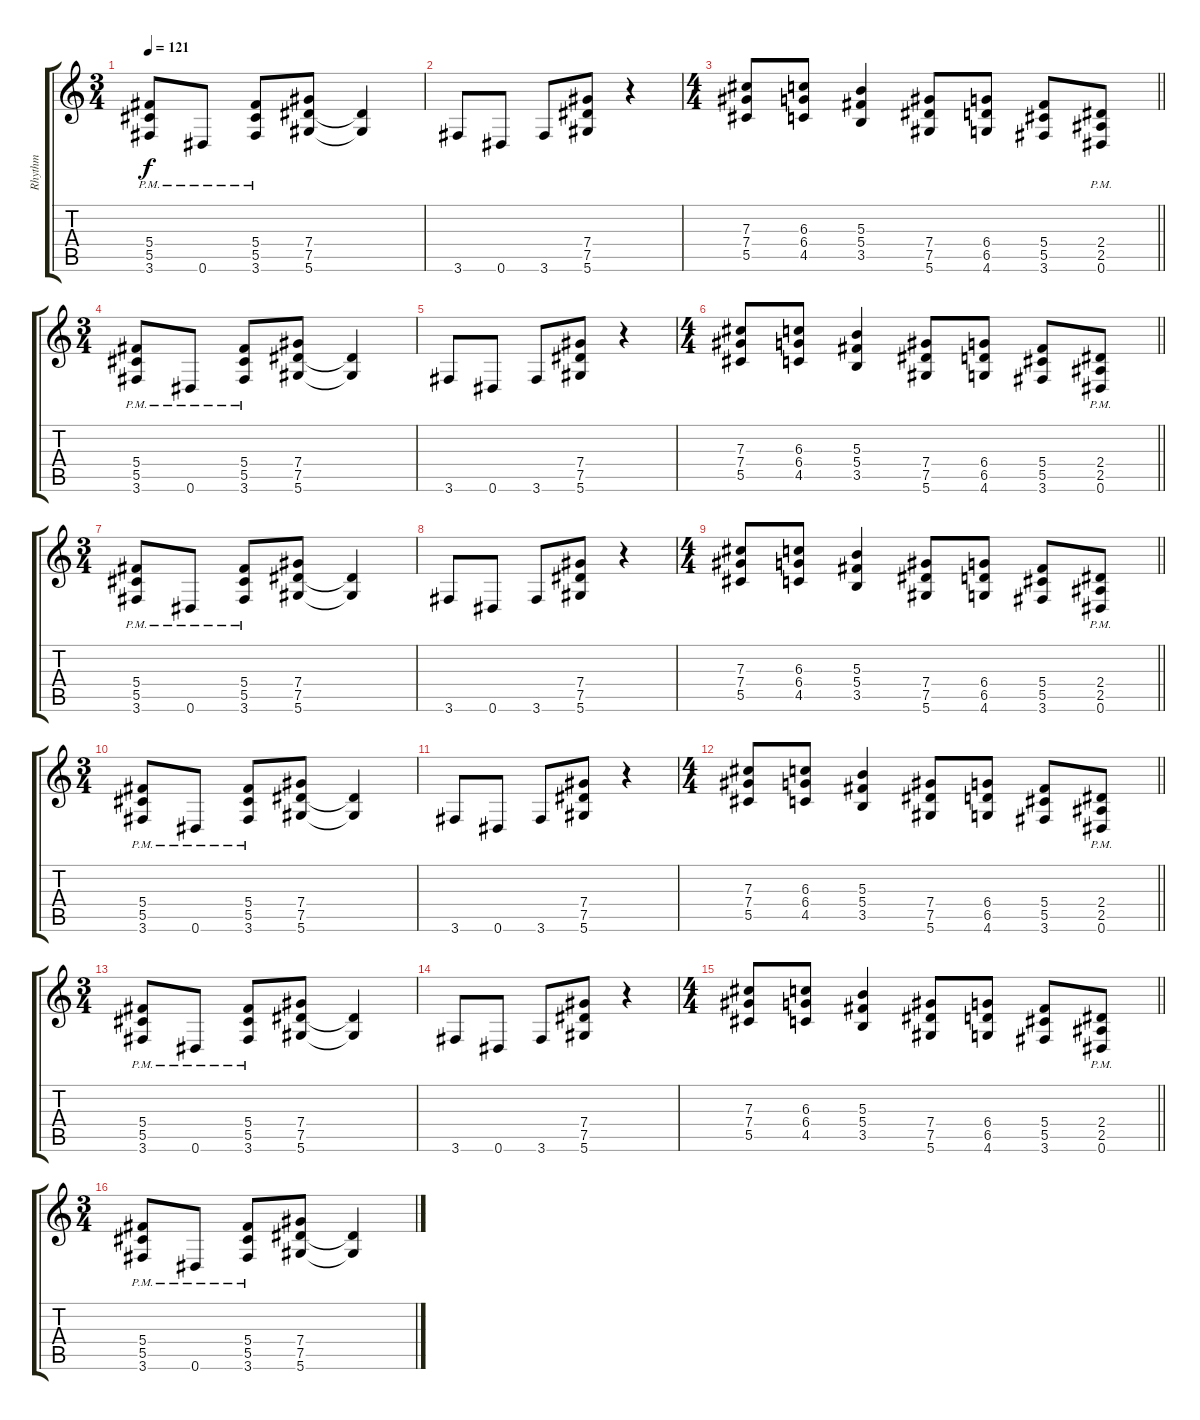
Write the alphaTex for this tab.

\track ("Rhythm" "Rhythm") {instrument distortionguitar}
\staff {score tabs}
\tuning (Eb4 Bb3 Gb3 Db3 Ab2 Eb2) {hide}
\ts (3 4)
\tempo 121
\clef g2
\ks c
(5.4 5.5{pm} 3.6{pm}).8{dy f} 0.6{pm}.8 (5.4 5.5{pm} 3.6{pm}).8 (7.4 7.5 5.6).8 (7.5{t} 5.6{t}).4 |
3.6.8 0.6.8 3.6.8 (7.4 7.5 5.6).8 r.4 |
\ts (4 4)
\barLineRight lightlight
(7.3 7.4 5.5).8 (6.3 6.4 4.5).8 (5.3 5.4 3.5).4 (7.4 7.5 5.6).8 (6.4 6.5 4.6).8 (5.4 5.5 3.6).8 (2.4 2.5{pm} 0.6{pm}).8 |
\ts (3 4)
(5.4 5.5{pm} 3.6{pm}).8 0.6{pm}.8 (5.4 5.5{pm} 3.6{pm}).8 (7.4 7.5 5.6).8 (7.5{t} 5.6{t}).4 |
3.6.8 0.6.8 3.6.8 (7.4 7.5 5.6).8 r.4 |
\ts (4 4)
\barLineRight lightlight
(7.3 7.4 5.5).8 (6.3 6.4 4.5).8 (5.3 5.4 3.5).4 (7.4 7.5 5.6).8 (6.4 6.5 4.6).8 (5.4 5.5 3.6).8 (2.4 2.5{pm} 0.6{pm}).8 |
\ts (3 4)
(5.4 5.5{pm} 3.6{pm}).8 0.6{pm}.8 (5.4 5.5{pm} 3.6{pm}).8 (7.4 7.5 5.6).8 (7.5{t} 5.6{t}).4 |
3.6.8 0.6.8 3.6.8 (7.4 7.5 5.6).8 r.4 |
\ts (4 4)
\barLineRight lightlight
(7.3 7.4 5.5).8 (6.3 6.4 4.5).8 (5.3 5.4 3.5).4 (7.4 7.5 5.6).8 (6.4 6.5 4.6).8 (5.4 5.5 3.6).8 (2.4 2.5{pm} 0.6{pm}).8 |
\ts (3 4)
(5.4 5.5{pm} 3.6{pm}).8 0.6{pm}.8 (5.4 5.5{pm} 3.6{pm}).8 (7.4 7.5 5.6).8 (7.5{t} 5.6{t}).4 |
3.6.8 0.6.8 3.6.8 (7.4 7.5 5.6).8 r.4 |
\ts (4 4)
\barLineRight lightlight
(7.3 7.4 5.5).8 (6.3 6.4 4.5).8 (5.3 5.4 3.5).4 (7.4 7.5 5.6).8 (6.4 6.5 4.6).8 (5.4 5.5 3.6).8 (2.4 2.5{pm} 0.6{pm}).8 |
\ts (3 4)
(5.4 5.5{pm} 3.6{pm}).8 0.6{pm}.8 (5.4 5.5{pm} 3.6{pm}).8 (7.4 7.5 5.6).8 (7.5{t} 5.6{t}).4 |
3.6.8 0.6.8 3.6.8 (7.4 7.5 5.6).8 r.4 |
\ts (4 4)
\barLineRight lightlight
(7.3 7.4 5.5).8 (6.3 6.4 4.5).8 (5.3 5.4 3.5).4 (7.4 7.5 5.6).8 (6.4 6.5 4.6).8 (5.4 5.5 3.6).8 (2.4 2.5{pm} 0.6{pm}).8 |
\ts (3 4)
(5.4 5.5{pm} 3.6{pm}).8 0.6{pm}.8 (5.4 5.5{pm} 3.6{pm}).8 (7.4 7.5 5.6).8 (7.5{t} 5.6{t}).4
